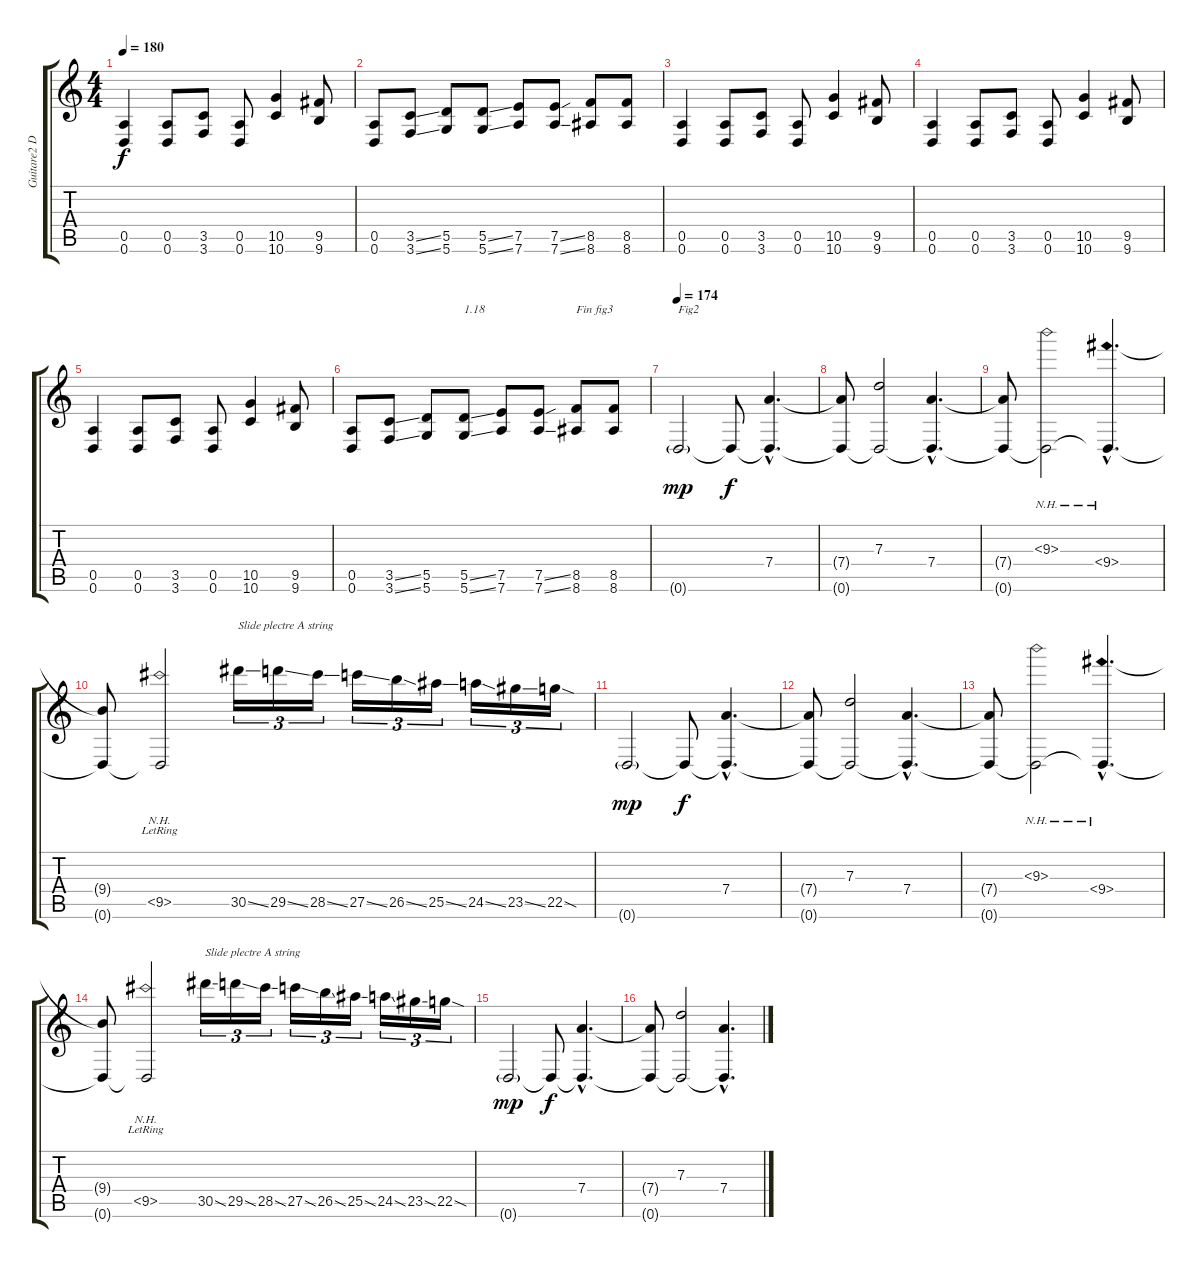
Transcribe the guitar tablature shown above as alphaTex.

\track ("Guitare2 Dr-D" "Guitare2 D") {instrument overdrivenguitar}
\staff {score tabs}
\tuning (E4 B3 G3 D3 A2 D2) {hide}
\ts (4 4)
\tempo 180
\clef g2
\ks c
(0.5 0.6).4{dy f} (0.5 0.6).8 (3.5 3.6).8 (0.5 0.6).8 (10.5 10.6).4 (9.5 9.6).8 |
(0.5 0.6).8 (3.5{ss} 3.6{ss}).8 (5.5 5.6).8 (5.5{ss} 5.6{ss}).8 (7.5 7.6).8 (7.5{ss} 7.6{ss}).8 (8.5 8.6).8 (8.5 8.6).8 |
(0.5 0.6).4 (0.5 0.6).8 (3.5 3.6).8 (0.5 0.6).8 (10.5 10.6).4 (9.5 9.6).8 |
(0.5 0.6).4 (0.5 0.6).8 (3.5 3.6).8 (0.5 0.6).8 (10.5 10.6).4 (9.5 9.6).8 |
(0.5 0.6).4 (0.5 0.6).8 (3.5 3.6).8 (0.5 0.6).8 (10.5 10.6).4 (9.5 9.6).8 |
(0.5 0.6).8 (3.5{ss} 3.6{ss}).8 (5.5 5.6).8 (5.5{ss} 5.6{ss}).8{txt "1.18"} (7.5 7.6).8 (7.5{ss} 7.6{ss}).8 (8.5 8.6).8{txt "Fin fig3"} (8.5 8.6).8 |
\tempo 174
0.6{g}.2{txt "Fig2" dy mp instrument overdrivenguitar} 0.6{t}.8{dy f} (7.4{hac} 0.6{hac t}).4{d} |
(7.4{t} 0.6{t}).8 (7.3 0.6{t}).2 (7.4{hac} 0.6{hac t}).4{d} |
(7.4{t} 0.6{t}).8 (9.3{nh} 0.6{t}).2 (9.4{nh hac} 0.6{hac t}).4{d} |
(9.4{t} 0.6{t}).8 (9.5{nh lr} 0.6{t}).2 30.5{ss}.16{tu (3 2) txt "Slide plectre A string" instrument guitarfretnoise} 29.5{ss}.16{tu (3 2)} 28.5{ss}.16{tu (3 2)} 27.5{ss}.16{tu (3 2)} 26.5{ss}.16{tu (3 2)} 25.5{ss}.16{tu (3 2)} 24.5{ss}.16{tu (3 2)} 23.5{ss}.16{tu (3 2)} 22.5{sod}.16{tu (3 2)} |
0.6{g}.2{dy mp instrument overdrivenguitar} 0.6{t}.8{dy f} (7.4{hac} 0.6{hac t}).4{d} |
(7.4{t} 0.6{t}).8 (7.3 0.6{t}).2 (7.4{hac} 0.6{hac t}).4{d} |
(7.4{t} 0.6{t}).8 (9.3{nh} 0.6{t}).2 (9.4{nh hac} 0.6{hac t}).4{d} |
(9.4{t} 0.6{t}).8 (9.5{nh lr} 0.6{t}).2 30.5{ss}.16{tu (3 2) txt "Slide plectre A string" instrument guitarfretnoise} 29.5{ss}.16{tu (3 2)} 28.5{ss}.16{tu (3 2)} 27.5{ss}.16{tu (3 2)} 26.5{ss}.16{tu (3 2)} 25.5{ss}.16{tu (3 2)} 24.5{ss}.16{tu (3 2)} 23.5{ss}.16{tu (3 2)} 22.5{sod}.16{tu (3 2)} |
0.6{g}.2{dy mp instrument overdrivenguitar} 0.6{t}.8{dy f} (7.4{hac} 0.6{hac t}).4{d} |
(7.4{t} 0.6{t}).8 (7.3 0.6{t}).2 (7.4{hac} 0.6{hac t}).4{d}
